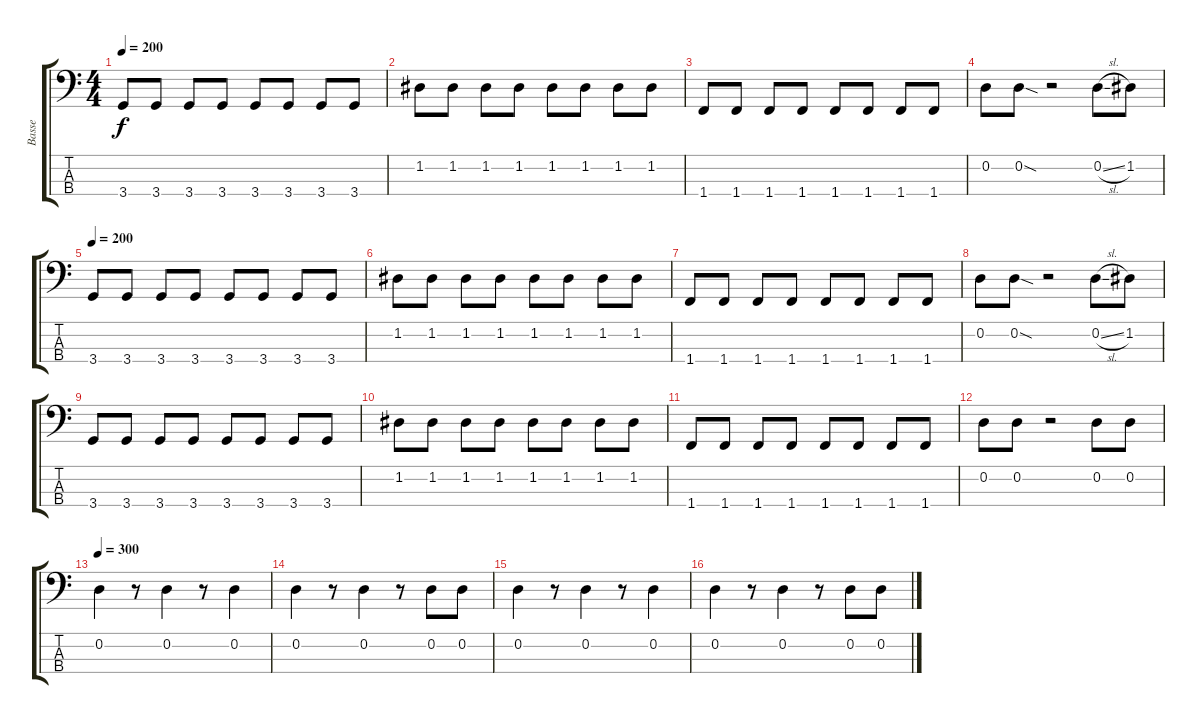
\track ("Basse" "Basse") {instrument electricbassfinger}
\staff {score tabs}
\tuning (G2 D2 A1 E1) {hide}
\ts (4 4)
\tempo 200
\clef f4
\ks c
3.4.8{dy f} 3.4.8 3.4.8 3.4.8 3.4.8 3.4.8 3.4.8 3.4.8 |
1.2.8 1.2.8 1.2.8 1.2.8 1.2.8 1.2.8 1.2.8 1.2.8 |
1.4.8 1.4.8 1.4.8 1.4.8 1.4.8 1.4.8 1.4.8 1.4.8 |
0.2.8 0.2{sod}.8 r.2 0.2{sl}.8 1.2.8 |
\tempo 200
3.4.8 3.4.8 3.4.8 3.4.8 3.4.8 3.4.8 3.4.8 3.4.8 |
1.2.8 1.2.8 1.2.8 1.2.8 1.2.8 1.2.8 1.2.8 1.2.8 |
1.4.8 1.4.8 1.4.8 1.4.8 1.4.8 1.4.8 1.4.8 1.4.8 |
0.2.8 0.2{sod}.8 r.2 0.2{sl}.8 1.2.8 |
3.4.8 3.4.8 3.4.8 3.4.8 3.4.8 3.4.8 3.4.8 3.4.8 |
1.2.8 1.2.8 1.2.8 1.2.8 1.2.8 1.2.8 1.2.8 1.2.8 |
1.4.8 1.4.8 1.4.8 1.4.8 1.4.8 1.4.8 1.4.8 1.4.8 |
0.2.8 0.2.8 r.2 0.2.8 0.2.8 |
\tempo 300
0.2.4 r.8 0.2.4 r.8 0.2.4 |
0.2.4 r.8 0.2.4 r.8 0.2.8 0.2.8 |
0.2.4 r.8 0.2.4 r.8 0.2.4 |
0.2.4 r.8 0.2.4 r.8 0.2.8 0.2.8
